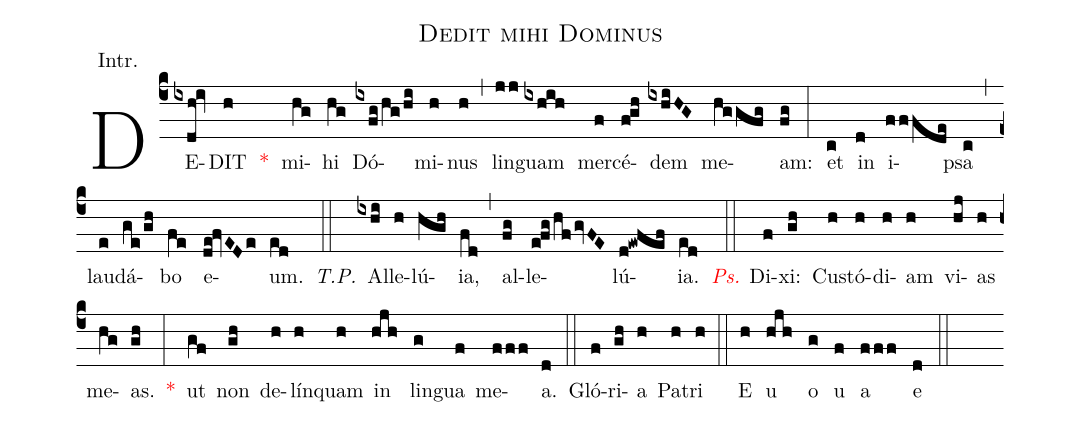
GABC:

name:Dedit mihi Dominus;
annotation:Intr.;
mode:I.;
office-part:Introit;
%%
(c4) DE(ixdh!iv)DIT(h) <v>\red{*}</v>() mi(hg)hi(hg) Dó(ixfg/hg/hi)mi(h)nus(h) (,) lin(jj)guam(ixhih) mer(f)cé(f!gh)dem(ixhiHG) me(hggfg)am:(fg) (:) et(c) in(d) i(fffde)psa(c) (,) lau(e)dá(ge/gh)bo(fe) e(de!fvEDe)um.(ed) <i>T.P.</i>(::) Al(ixhi)le(h)lú(hgh)ia,(fd) (,) al(fg)le(e!fg/hfgvFE)lú(d!ewfef)ia.(ed) (::) <v>\redit{Ps.}</v> Di(f)xi:(gh) Cu(h)stó(h)di(h)am(h) vi(hj)as(h) me(hg)as.(gh) <v>\red{*}</v>(:) ut(gf) non(gh) de(h)lín(h)quam(h) in(hjh) lin(g)gua(f) me(fff)a.(d) (::) Gló(f)ri(gh)a(h) Pa(h)tri(h) (::) E(h) u(hjh) o(g) u(f) a(fff) e(d) (::)
